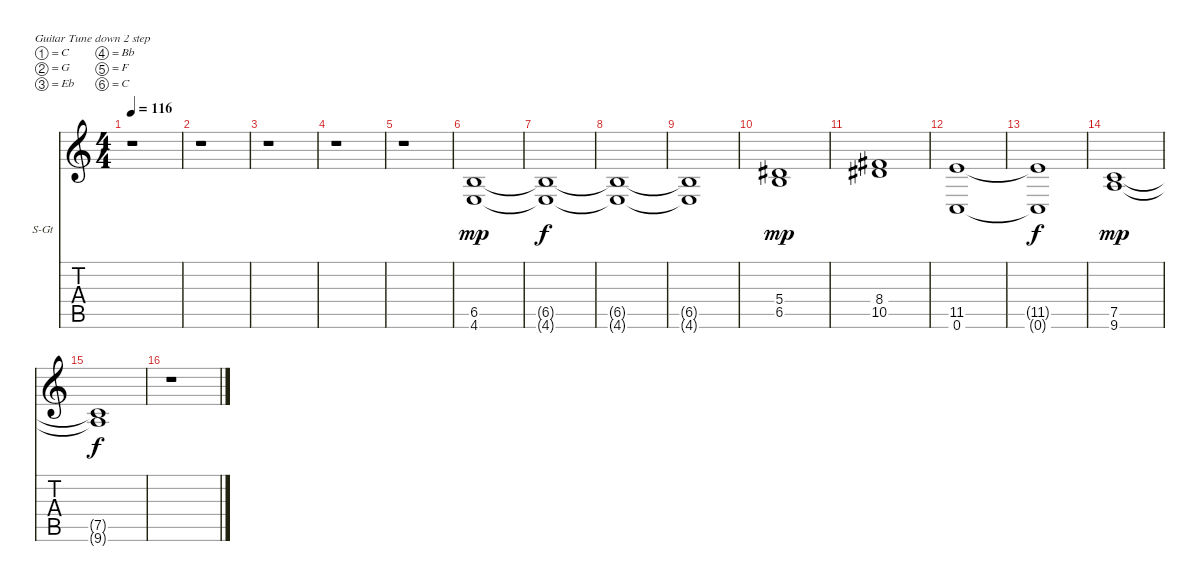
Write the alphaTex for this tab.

\bracketExtendMode nobrackets
\firstSystemTrackNameOrientation horizontal
\otherSystemsTrackNameOrientation horizontal
\track ("Low strings" "S-Gt") {instrument stringensemble1}
\staff {score tabs}
\tuning (C4 G3 Eb3 Bb2 F2 C2)
\displaytranspose 12
\ts (4 4)
\tempo 116
\clef g2
\ks c
r.1{dy mp} |
r.1 |
r.1 |
r.1 |
r.1 |
(6.5 4.6).1 |
(6.5{t} 4.6{t}).1{dy f} |
(6.5{t} 4.6{t}).1 |
(6.5{t} 4.6{t}).1 |
(5.4 6.5).1{dy mp} |
(8.4 10.5).1 |
(11.5 0.6).1 |
(11.5{t} 0.6{t}).1{dy f} |
(7.5 9.6).1{dy mp} |
(7.5{t} 9.6{t}).1{dy f} |
r.1
